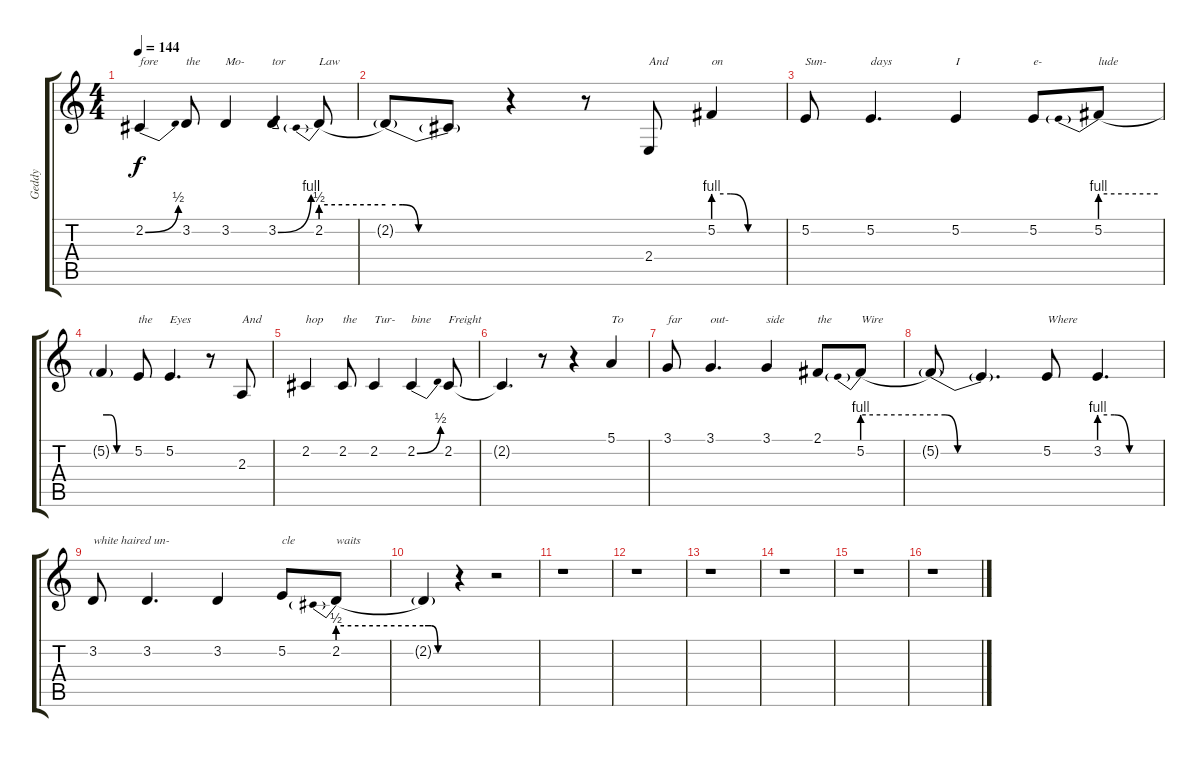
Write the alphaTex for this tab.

\track ("Geddy" "Geddy") {instrument lead6voice}
\staff {score tabs}
\tuning (E4 B3 G3 D3 A2 E2) {hide}
\ts (4 4)
\tempo 144
\clef g2
\ks c
2.2{be (bend 0 0 60 2)}.4{txt "fore" dy f} 3.2.8{txt "the"} 3.2.4{txt "Mo-"} 3.2{be (bend 0 0 60 4)}.4{txt "tor"} 2.2{be (prebend 0 2 60 2)}.8{txt "Law"} |
2.2{be (custom 0 2 15 2 30 0 60 0) t}.8 2.2{be (hold 0 0 60 0) t}.8 r.4 r.8 2.4.8{txt "And"} 5.2{be (custom 0 4 15 4 30 0 60 0)}.4{txt "on"} |
5.2.8{txt "Sun-"} 5.2.4{d txt "days"} 5.2.4{txt "I"} 5.2.8{txt "e-"} 5.2{be (prebend 0 4 60 4)}.8{txt "lude"} |
5.2{be (custom 0 4 15 4 30 0 60 0) t}.4 5.2.8{txt "the"} 5.2.4{d txt "Eyes"} r.8 2.3.8{txt "And"} |
2.2.4{txt "hop"} 2.2.8{txt "the"} 2.2.4{txt "Tur-"} 2.2{be (bend 0 0 60 2)}.4{txt "bine"} 2.2.8{txt "Freight"} |
2.2{t}.4{d} r.8 r.4 5.1.4{txt "To"} |
3.1.8{txt "far"} 3.1.4{d txt "out-"} 3.1.4{txt "side"} 2.1.8{txt "the"} 5.2{be (prebend 0 4 60 4)}.8{txt "Wire"} |
5.2{be (custom 0 4 15 4 30 0 60 0) t}.8 5.2{be (hold 0 0 60 0) t}.4{d} 5.2.8{txt "Where"} 3.2{be (custom 0 4 15 4 30 0 60 0)}.4{d} |
3.2.8{txt "white haired un-"} 3.2.4{d} 3.2.4 5.2.8{txt "cle"} 2.2{be (prebend 0 2 60 2)}.8{txt "waits"} |
2.2{be (custom 0 2 15 2 30 0 60 0) t}.4 r.4 r.2 |
r.1 |
r.1 |
r.1 |
r.1 |
r.1 |
r.1
